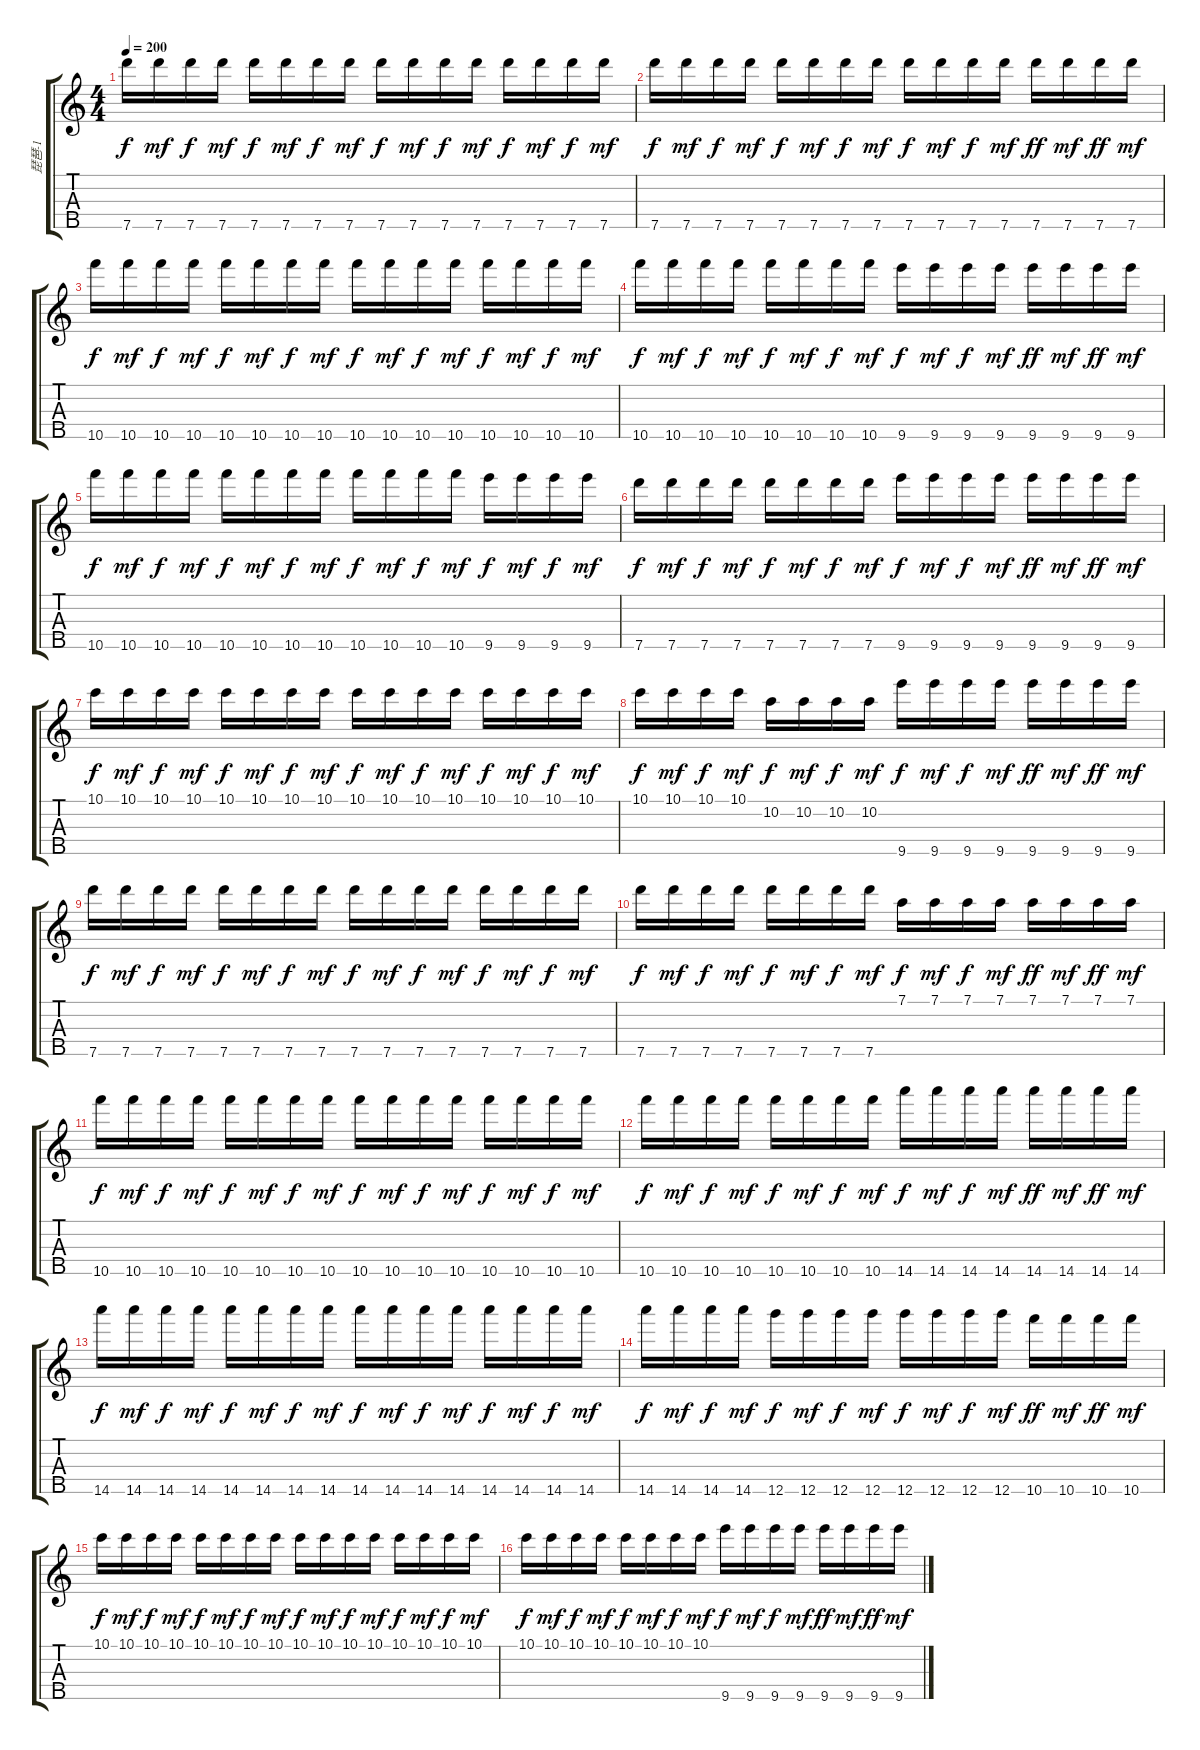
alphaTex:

\track ("琵琶-1" "琵琶-1") {instrument banjo}
\staff {score tabs}
\tuning (D4 B3 G3 D3 G4) {hide}
\displaytranspose 12
\ts (4 4)
\tempo 200
\clef g2
\ks c
7.5.16{dy f} 7.5.16{dy mf} 7.5.16{dy f} 7.5.16{dy mf} 7.5.16{dy f} 7.5.16{dy mf} 7.5.16{dy f} 7.5.16{dy mf} 7.5.16{dy f} 7.5.16{dy mf} 7.5.16{dy f} 7.5.16{dy mf} 7.5.16{dy f} 7.5.16{dy mf} 7.5.16{dy f} 7.5.16{dy mf} |
7.5.16{dy f} 7.5.16{dy mf} 7.5.16{dy f} 7.5.16{dy mf} 7.5.16{dy f} 7.5.16{dy mf} 7.5.16{dy f} 7.5.16{dy mf} 7.5.16{dy f} 7.5.16{dy mf} 7.5.16{dy f} 7.5.16{dy mf} 7.5.16{dy ff} 7.5.16{dy mf} 7.5.16{dy ff} 7.5.16{dy mf} |
10.5.16{dy f} 10.5.16{dy mf} 10.5.16{dy f} 10.5.16{dy mf} 10.5.16{dy f} 10.5.16{dy mf} 10.5.16{dy f} 10.5.16{dy mf} 10.5.16{dy f} 10.5.16{dy mf} 10.5.16{dy f} 10.5.16{dy mf} 10.5.16{dy f} 10.5.16{dy mf} 10.5.16{dy f} 10.5.16{dy mf} |
10.5.16{dy f} 10.5.16{dy mf} 10.5.16{dy f} 10.5.16{dy mf} 10.5.16{dy f} 10.5.16{dy mf} 10.5.16{dy f} 10.5.16{dy mf} 9.5.16{dy f} 9.5.16{dy mf} 9.5.16{dy f} 9.5.16{dy mf} 9.5.16{dy ff} 9.5.16{dy mf} 9.5.16{dy ff} 9.5.16{dy mf} |
10.5.16{dy f} 10.5.16{dy mf} 10.5.16{dy f} 10.5.16{dy mf} 10.5.16{dy f} 10.5.16{dy mf} 10.5.16{dy f} 10.5.16{dy mf} 10.5.16{dy f} 10.5.16{dy mf} 10.5.16{dy f} 10.5.16{dy mf} 9.5.16{dy f} 9.5.16{dy mf} 9.5.16{dy f} 9.5.16{dy mf} |
7.5.16{dy f} 7.5.16{dy mf} 7.5.16{dy f} 7.5.16{dy mf} 7.5.16{dy f} 7.5.16{dy mf} 7.5.16{dy f} 7.5.16{dy mf} 9.5.16{dy f} 9.5.16{dy mf} 9.5.16{dy f} 9.5.16{dy mf} 9.5.16{dy ff} 9.5.16{dy mf} 9.5.16{dy ff} 9.5.16{dy mf} |
10.1.16{dy f} 10.1.16{dy mf} 10.1.16{dy f} 10.1.16{dy mf} 10.1.16{dy f} 10.1.16{dy mf} 10.1.16{dy f} 10.1.16{dy mf} 10.1.16{dy f} 10.1.16{dy mf} 10.1.16{dy f} 10.1.16{dy mf} 10.1.16{dy f} 10.1.16{dy mf} 10.1.16{dy f} 10.1.16{dy mf} |
10.1.16{dy f} 10.1.16{dy mf} 10.1.16{dy f} 10.1.16{dy mf} 10.2.16{dy f} 10.2.16{dy mf} 10.2.16{dy f} 10.2.16{dy mf} 9.5.16{dy f} 9.5.16{dy mf} 9.5.16{dy f} 9.5.16{dy mf} 9.5.16{dy ff} 9.5.16{dy mf} 9.5.16{dy ff} 9.5.16{dy mf} |
7.5.16{dy f} 7.5.16{dy mf} 7.5.16{dy f} 7.5.16{dy mf} 7.5.16{dy f} 7.5.16{dy mf} 7.5.16{dy f} 7.5.16{dy mf} 7.5.16{dy f} 7.5.16{dy mf} 7.5.16{dy f} 7.5.16{dy mf} 7.5.16{dy f} 7.5.16{dy mf} 7.5.16{dy f} 7.5.16{dy mf} |
7.5.16{dy f} 7.5.16{dy mf} 7.5.16{dy f} 7.5.16{dy mf} 7.5.16{dy f} 7.5.16{dy mf} 7.5.16{dy f} 7.5.16{dy mf} 7.1.16{dy f} 7.1.16{dy mf} 7.1.16{dy f} 7.1.16{dy mf} 7.1.16{dy ff} 7.1.16{dy mf} 7.1.16{dy ff} 7.1.16{dy mf} |
10.5.16{dy f} 10.5.16{dy mf} 10.5.16{dy f} 10.5.16{dy mf} 10.5.16{dy f} 10.5.16{dy mf} 10.5.16{dy f} 10.5.16{dy mf} 10.5.16{dy f} 10.5.16{dy mf} 10.5.16{dy f} 10.5.16{dy mf} 10.5.16{dy f} 10.5.16{dy mf} 10.5.16{dy f} 10.5.16{dy mf} |
10.5.16{dy f} 10.5.16{dy mf} 10.5.16{dy f} 10.5.16{dy mf} 10.5.16{dy f} 10.5.16{dy mf} 10.5.16{dy f} 10.5.16{dy mf} 14.5.16{dy f} 14.5.16{dy mf} 14.5.16{dy f} 14.5.16{dy mf} 14.5.16{dy ff} 14.5.16{dy mf} 14.5.16{dy ff} 14.5.16{dy mf} |
14.5.16{dy f} 14.5.16{dy mf} 14.5.16{dy f} 14.5.16{dy mf} 14.5.16{dy f} 14.5.16{dy mf} 14.5.16{dy f} 14.5.16{dy mf} 14.5.16{dy f} 14.5.16{dy mf} 14.5.16{dy f} 14.5.16{dy mf} 14.5.16{dy f} 14.5.16{dy mf} 14.5.16{dy f} 14.5.16{dy mf} |
14.5.16{dy f} 14.5.16{dy mf} 14.5.16{dy f} 14.5.16{dy mf} 12.5.16{dy f} 12.5.16{dy mf} 12.5.16{dy f} 12.5.16{dy mf} 12.5.16{dy f} 12.5.16{dy mf} 12.5.16{dy f} 12.5.16{dy mf} 10.5.16{dy ff} 10.5.16{dy mf} 10.5.16{dy ff} 10.5.16{dy mf} |
10.1.16{dy f} 10.1.16{dy mf} 10.1.16{dy f} 10.1.16{dy mf} 10.1.16{dy f} 10.1.16{dy mf} 10.1.16{dy f} 10.1.16{dy mf} 10.1.16{dy f} 10.1.16{dy mf} 10.1.16{dy f} 10.1.16{dy mf} 10.1.16{dy f} 10.1.16{dy mf} 10.1.16{dy f} 10.1.16{dy mf} |
10.1.16{dy f} 10.1.16{dy mf} 10.1.16{dy f} 10.1.16{dy mf} 10.1.16{dy f} 10.1.16{dy mf} 10.1.16{dy f} 10.1.16{dy mf} 9.5.16{dy f} 9.5.16{dy mf} 9.5.16{dy f} 9.5.16{dy mf} 9.5.16{dy ff} 9.5.16{dy mf} 9.5.16{dy ff} 9.5.16{dy mf}
